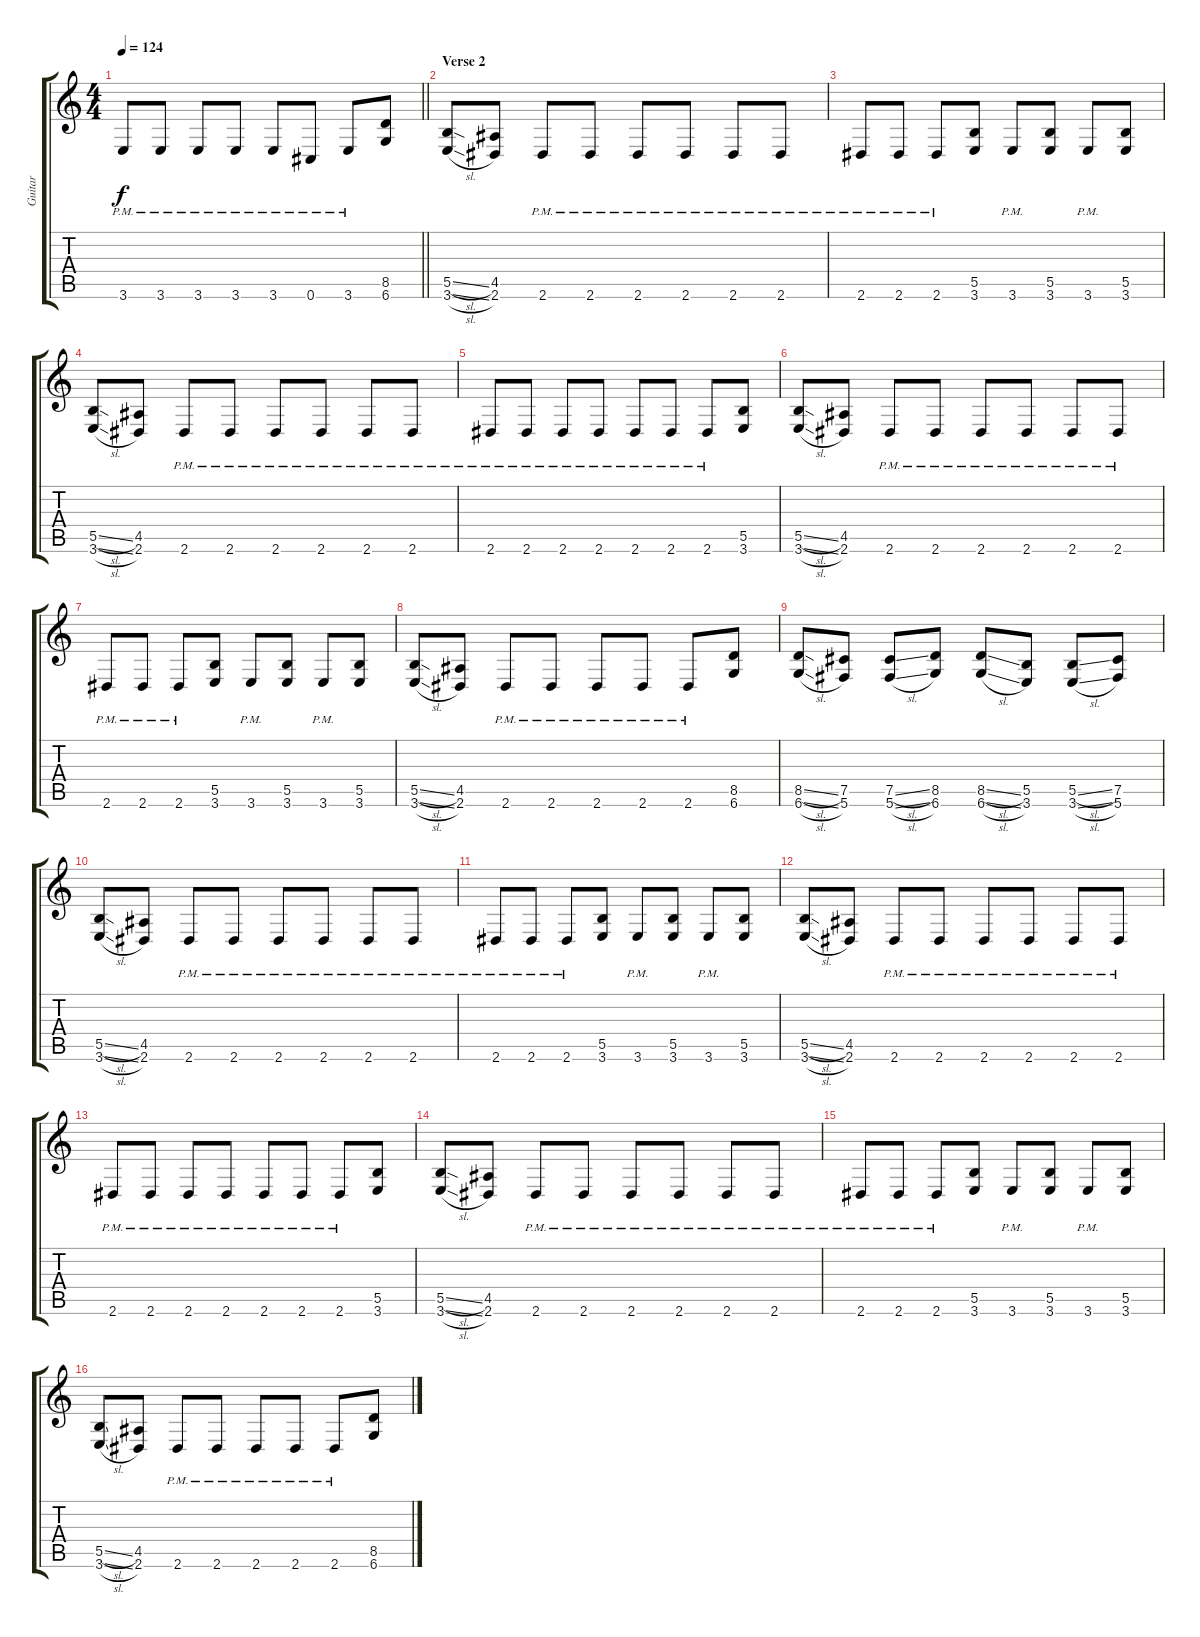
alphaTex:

\track ("Guitar" "Guitar") {instrument distortionguitar}
\staff {score tabs}
\tuning (Db4 Ab3 E3 B2 Gb2 Db2) {hide}
\ts (4 4)
\tempo 124
\clef g2
\barLineRight lightlight
\ks c
3.6{pm}.8{dy f} 3.6{pm}.8 3.6{pm}.8 3.6{pm}.8 3.6{pm}.8 0.6{pm}.8 3.6{pm}.8 (8.5 6.6).8 |
\section ("" "Verse 2")
(5.5{sl} 3.6{sl}).8 (4.5 2.6).8 2.6{pm}.8 2.6{pm}.8 2.6{pm}.8 2.6{pm}.8 2.6{pm}.8 2.6{pm}.8 |
2.6{pm}.8 2.6{pm}.8 2.6{pm}.8 (5.5 3.6).8 3.6{pm}.8 (5.5 3.6).8 3.6{pm}.8 (5.5 3.6).8 |
(5.5{sl} 3.6{sl}).8 (4.5 2.6).8 2.6{pm}.8 2.6{pm}.8 2.6{pm}.8 2.6{pm}.8 2.6{pm}.8 2.6{pm}.8 |
2.6{pm}.8 2.6{pm}.8 2.6{pm}.8 2.6{pm}.8 2.6{pm}.8 2.6{pm}.8 2.6{pm}.8 (5.5 3.6).8 |
(5.5{sl} 3.6{sl}).8 (4.5 2.6).8 2.6{pm}.8 2.6{pm}.8 2.6{pm}.8 2.6{pm}.8 2.6{pm}.8 2.6{pm}.8 |
2.6{pm}.8 2.6{pm}.8 2.6{pm}.8 (5.5 3.6).8 3.6{pm}.8 (5.5 3.6).8 3.6{pm}.8 (5.5 3.6).8 |
(5.5{sl} 3.6{sl}).8 (4.5 2.6).8 2.6{pm}.8 2.6{pm}.8 2.6{pm}.8 2.6{pm}.8 2.6{pm}.8 (8.5 6.6).8 |
(8.5{sl} 6.6{sl}).8 (7.5 5.6).8 (7.5{sl} 5.6{sl}).8 (8.5 6.6).8 (8.5{sl} 6.6{sl}).8 (5.5 3.6).8 (5.5{sl} 3.6{sl}).8 (7.5 5.6).8 |
(5.5{sl} 3.6{sl}).8 (4.5 2.6).8 2.6{pm}.8 2.6{pm}.8 2.6{pm}.8 2.6{pm}.8 2.6{pm}.8 2.6{pm}.8 |
2.6{pm}.8 2.6{pm}.8 2.6{pm}.8 (5.5 3.6).8 3.6{pm}.8 (5.5 3.6).8 3.6{pm}.8 (5.5 3.6).8 |
(5.5{sl} 3.6{sl}).8 (4.5 2.6).8 2.6{pm}.8 2.6{pm}.8 2.6{pm}.8 2.6{pm}.8 2.6{pm}.8 2.6{pm}.8 |
2.6{pm}.8 2.6{pm}.8 2.6{pm}.8 2.6{pm}.8 2.6{pm}.8 2.6{pm}.8 2.6{pm}.8 (5.5 3.6).8 |
(5.5{sl} 3.6{sl}).8 (4.5 2.6).8 2.6{pm}.8 2.6{pm}.8 2.6{pm}.8 2.6{pm}.8 2.6{pm}.8 2.6{pm}.8 |
2.6{pm}.8 2.6{pm}.8 2.6{pm}.8 (5.5 3.6).8 3.6{pm}.8 (5.5 3.6).8 3.6{pm}.8 (5.5 3.6).8 |
(5.5{sl} 3.6{sl}).8 (4.5 2.6).8 2.6{pm}.8 2.6{pm}.8 2.6{pm}.8 2.6{pm}.8 2.6{pm}.8 (8.5 6.6).8
